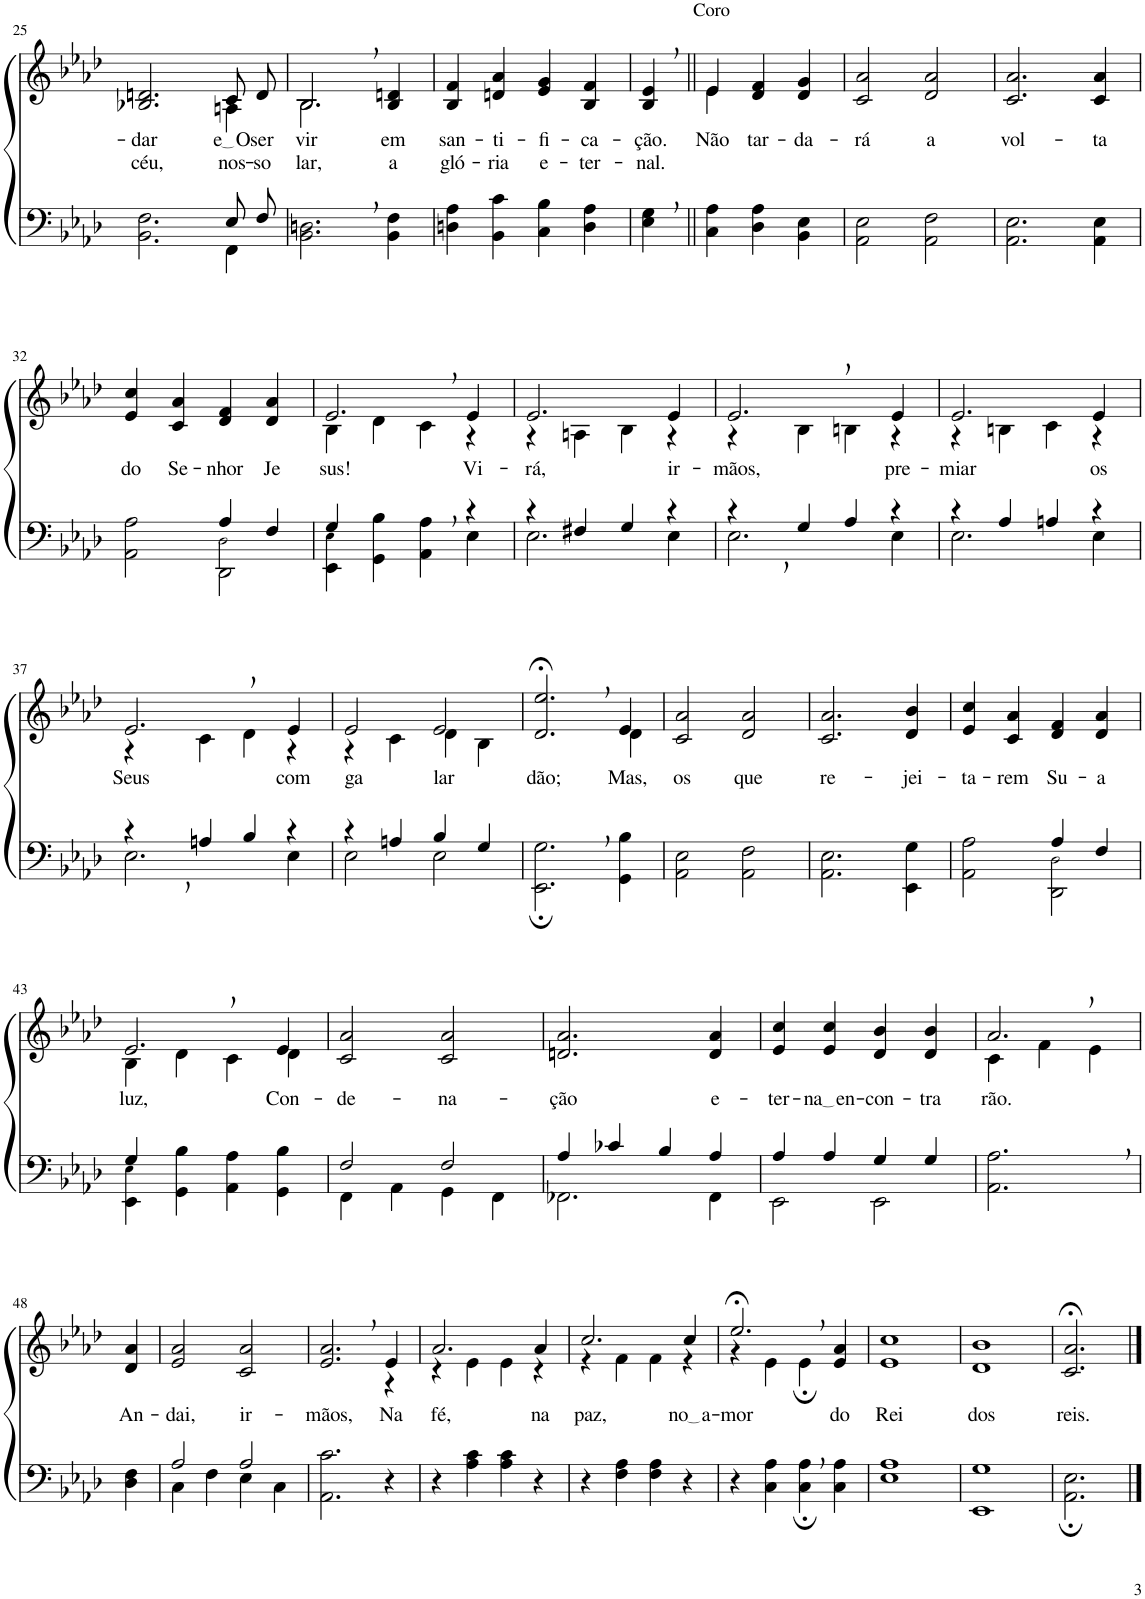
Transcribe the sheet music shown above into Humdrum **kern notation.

**kern	**kern	**text	**text
*part2	*part1	*part1	*part1
*staff2	*staff1	*staff1	*staff1
*I"Parte III e IV	*I"Parte I e II	*	*
!!LO:PB:g=z
*clefF4	*clefG2	*	*
*Trd-1c-2	*Trd-1c-2	*	*
*k[b-e-a-d-]	*k[b-e-a-d-]	*	*
*M2/2	*M2/2	*	*
=25	=25	=25	=25
*^	*	*	*
!	!	!	!LO:LY:b	!LO:LY:b
*	*	*^	*	*
2.ryy	2.BB-\ 2.F\	2.B-X/ 2.dn/	2.ryy	-dar	céu,
!	!	!	!	!LO:LY:b	!LO:LY:b
8E-/L	4FF\	8c/L	4An\	e O	nos-
!	!	!	!	!LO:LY:b	!LO:LY:b
8F/J	.	8d/J	.	ser-	-so
*v	*v	*	*	*	*
=26	=26	=26	=26	=26
!	!	!	!LO:LY:b	!LO:LY:b
2.BB-\, 2.Dn\,	2.B-,/	2.B-\	-vir	lar,
!	!	!	!LO:LY:b	!LO:LY:b
4BB-\ 4F\	4B-/ 4dn/	4ryy	em	a
=27	=27	=27	=27	=27
!	!	!	!LO:LY:b	!LO:LY:b
*	*v	*v	*	*
4Dn\ 4A-\	4B-/ 4f/	san-	gló-
!	!	!LO:LY:b	!LO:LY:b
4BB-\ 4c\	4dn/ 4a-/	-ti-	-ria
!	!	!LO:LY:b	!LO:LY:b
4C\ 4B-\	4e-/ 4g/	-fi-	e-
!	!	!LO:LY:b	!LO:LY:b
4D\ 4A-\	4B-/ 4f/	-ca-	-ter-
=28	=28	=28	=28
!	!LO:TX:a:t=Coro	!	!
!	!	!LO:LY:b	!LO:LY:b
4E-\, 4G\,	4B-/, 4e-/,	-ção.	-nal.
=29||	=29||	=29||	=29||
*	*^	*	*
!	!	!	!LO:LY:b	!
4C\ 4A-\	4e-/	4e-\	-Não	.
!	!	!	!LO:LY:b	!
4D-\ 4A-\	4d-/ 4f/	2ryy	tar-	.
!	!	!	!LO:LY:b	!
4BB-\ 4E-\	4d-/ 4g/	.	-da-	.
*	*v	*v	*	*
=30	=30	=30	=30
!	!	!LO:LY:b	!
2AA-\ 2E-\	2c/ 2a-/	-rá	.
!	!	!LO:LY:b	!
2AA-\ 2F\	2d-/ 2a-/	a	.
=31	=31	=31	=31
!	!	!LO:LY:b	!
2.AA-\ 2.E-\	2.c/ 2.a-/	vol-	.
!	!	!LO:LY:b	!
4AA-\ 4E-\	4c/ 4a-/	-ta	.
!!LO:LB:g=z
=32	=32	=32	=32
*^	*	*	*
*	*^	*	*	*
!	!	!	!	!LO:LY:b	!
2ryy	2AA-\ 2A-\	2ryy	4e-/ 4cc/	do	.
!	!	!	!	!LO:LY:b	!
.	.	.	4c/ 4a-/	Se-	.
!	!	!	!	!LO:LY:b	!
4A-/	2D-!\	2DD-\	4d-/ 4f/	-nhor	.
!	!	!	!	!LO:LY:b	!
4F/	.	.	4d-/ 4a-/	Je-	.
*	*v	*v	*	*	*
=33	=33	=33	=33	=33
*	*	*^	*	*
!	!	!	!	!LO:LY:b	!
4G/	4EE-\ 4E-!\	2.e-,/	4B-\	-sus!	.
2ryy	4GG\ 4B-\	.	4d-\	.	.
.	4AA-\ 4A-\	.	4c\	.	.
!	!	!	!	!LO:LY:b	!
4r	4E-\	4e-/	4r	Vi-	.
=34	=34	=34	=34	=34	=34
!	!	!	!	!LO:LY:b	!
4r	2.E-\	2.e-/	4r	-rá,	.
4F#X/	.	.	4An\	.	.
4G/	.	.	4B-\	.	.
!	!	!	!	!LO:LY:b	!
4r	4E-\	4e-/	4r	ir-	.
=35	=35	=35	=35	=35	=35
!	!	!	!	!LO:LY:b	!
4r	2.E-\	2.e-,/	4r	-mãos,	.
4G/	.	.	4B-\	.	.
4A-/	.	.	4Bn\	.	.
!	!	!	!	!LO:LY:b	!
4r	4E-\	4e-/	4r	pre-	.
=36	=36	=36	=36	=36	=36
!	!	!	!	!LO:LY:b	!
4r	2.E-\	2.e-/	4r	-miar	.
4A-/	.	.	4Bn\	.	.
4An/	.	.	4c\	.	.
!	!	!	!	!LO:LY:b	!
4r	4E-\	4e-/	4r	os	.
!!LO:LB:g=z	!!
=37	=37	=37	=37	=37	=37
!	!	!	!	!LO:LY:b	!
4r	2.E-\	2.e-,/	4r	Seus	.
4An/	.	.	4c\	.	.
4B-/	.	.	4d-\	.	.
!	!	!	!	!LO:LY:b	!
4r	4E-\	4e-/	4r	com	.
=38	=38	=38	=38	=38	=38
!	!	!	!	!LO:LY:b	!
4r	2E-\	2e-/	4r	ga-	.
4An/	.	.	4c\	.	.
!	!	!	!	!LO:LY:b	!
4B-/	2E-\	2e-/	4d-\	-lar-	.
4G/	.	.	4B-\	.	.
*v	*v	*	*	*	*
=39	=39	=39	=39	=39
!	!	!	!LO:LY:b	!
2.EE-\;, 2.G\;,	2.d-/;<, 2.ee-/;<,	2.ryy	-dão;	.
!	!	!	!LO:LY:b	!
4GG\ 4B-\	4e-/	4d-\	Mas,	.
=40	=40	=40	=40	=40
!	!	!	!LO:LY:b	!
*	*v	*v	*	*
2AA-\ 2E-\	2c/ 2a-/	os	.
!	!	!LO:LY:b	!
2AA-\ 2F\	2d-/ 2a-/	que	.
=41	=41	=41	=41
!	!	!LO:LY:b	!
2.AA-\ 2.E-\	2.c/ 2.a-/	re-	.
!	!	!LO:LY:b	!
4EE-\ 4G\	4d-/ 4b-/	-jei-	.
=42	=42	=42	=42
*^	*	*	*
!	!	!	!LO:LY:b	!
2ryy	2AA-\ 2A-\	4e-/ 4cc/	-ta-	.
!	!	!	!LO:LY:b	!
.	.	4c/ 4a-/	-rem	.
!	!	!	!LO:LY:b	!
4A-/	2DD-\ 2D-!\	4d-/ 4f/	Su-	.
!	!	!	!LO:LY:b	!
4F/	.	4d-/ 4a-/	-a	.
!!LO:LB:g=z
=43	=43	=43	=43	=43
*	*	*^	*	*
!	!	!	!	!LO:LY:b	!
4G/	4EE-\ 4E-!\	2.e-,/	4B-\	luz,	.
2.ryy	4GG\ 4B-\	.	4d-\	.	.
.	4AA-\ 4A-\	.	4c\	.	.
!	!	!	!	!LO:LY:b	!
.	4GG\ 4B-\	4e-/	4d-\	Con-	.
=44	=44	=44	=44	=44	=44
!	!	!	!	!LO:LY:b	!
*	*	*v	*v	*	*
2F/	4FF\	2c/ 2a-/	-de-	.
.	4AA-\	.	.	.
!	!	!	!LO:LY:b	!
2F/	4GG\	2c/ 2a-/	-na-	.
.	4FF\	.	.	.
=45	=45	=45	=45	=45
!	!	!	!LO:LY:b	!
4A-/	2.FF-X\	2.dn/ 2.a-/	-ção	.
4c-X/	.	.	.	.
4B-/	.	.	.	.
!	!	!	!LO:LY:b	!
4A-/	4FF-\	4d/ 4a-/	e-	.
=46	=46	=46	=46	=46
!	!	!	!LO:LY:b	!
4A-/	2EE-\	4e-/ 4cc/	-ter-	.
!	!	!	!LO:LY:b	!
4A-/	.	4e-/ 4cc/	na en	.
!	!	!	!LO:LY:b	!
4G/	2EE-\	4d-/ 4b-/	-con-	.
!	!	!	!LO:LY:b	!
4G/	.	4d-/ 4b-/	-tra-	.
*v	*v	*	*	*
=47	=47	=47	=47
*	*^	*	*
!	!	!	!LO:LY:b	!
2.AA-\, 2.A-\,	2.a-,/	4c\	-rão.	.
.	.	4f\	.	.
.	.	4e-\	.	.
!!LO:LB:g=z
=48	=48	=48	=48	=48
!	!	!	!LO:LY:b	!
*	*v	*v	*	*
4D-\ 4F\	4d-/ 4a-/	An-	.
=49	=49	=49	=49
*^	*	*	*
!	!	!	!LO:LY:b	!
2A-/	4C\	2e-/ 2a-/	-dai,	.
.	4F\	.	.	.
!	!	!	!LO:LY:b	!
2A-/	4E-\	2c/ 2a-/	ir-	.
.	4C\	.	.	.
=50	=50	=50	=50	=50
!	!	!	!LO:LY:b	!
*v	*v	*^	*	*
2.AA-\ 2.c\	2.e-/, 2.a-/,	2.ryy	-mãos,	.
!	!	!	!LO:LY:b	!
4r	4e-/	4r	Na	.
=51	=51	=51	=51	=51
!	!	!	!LO:LY:b	!
4r	2.a-/	4r	fé,	.
4A-\ 4c\	.	4e-\	.	.
4A-\ 4c\	.	4e-\	.	.
!	!	!	!LO:LY:b	!
4r	4a-/	4r	na	.
=52	=52	=52	=52	=52
!	!	!	!LO:LY:b	!
4r	2.cc/	4r	paz,	.
4F\ 4A-\	.	4f\	.	.
4F\ 4A-\	.	4f\	.	.
!	!	!	!LO:LY:b	!
4r	4cc/	4r	no a	.
=53	=53	=53	=53	=53
!	!	!	!LO:LY:b	!
4r	2.ee-;<,/	4r	-mor	.
4C\ 4A-\	.	4e-\	.	.
4C\;, 4A-\;,	.	4e-;\	.	.
!	!	!	!LO:LY:b	!
4C\ 4A-\	4e-/ 4a-/	4ryy	do	.
=54	=54	=54	=54	=54
!	!	!	!LO:LY:b	!
*	*v	*v	*	*
1E- 1A-	1e- 1cc	Rei	.
=55	=55	=55	=55
!	!	!LO:LY:b	!
1EE- 1G	1d- 1b-	dos	.
=56	=56	=56	=56
!	!	!LO:LY:b	!
2.AA-\; 2.E-\;	2.c/;< 2.a-/;<	reis.	.
==	==	==	==
*-	*-	*-	*-
